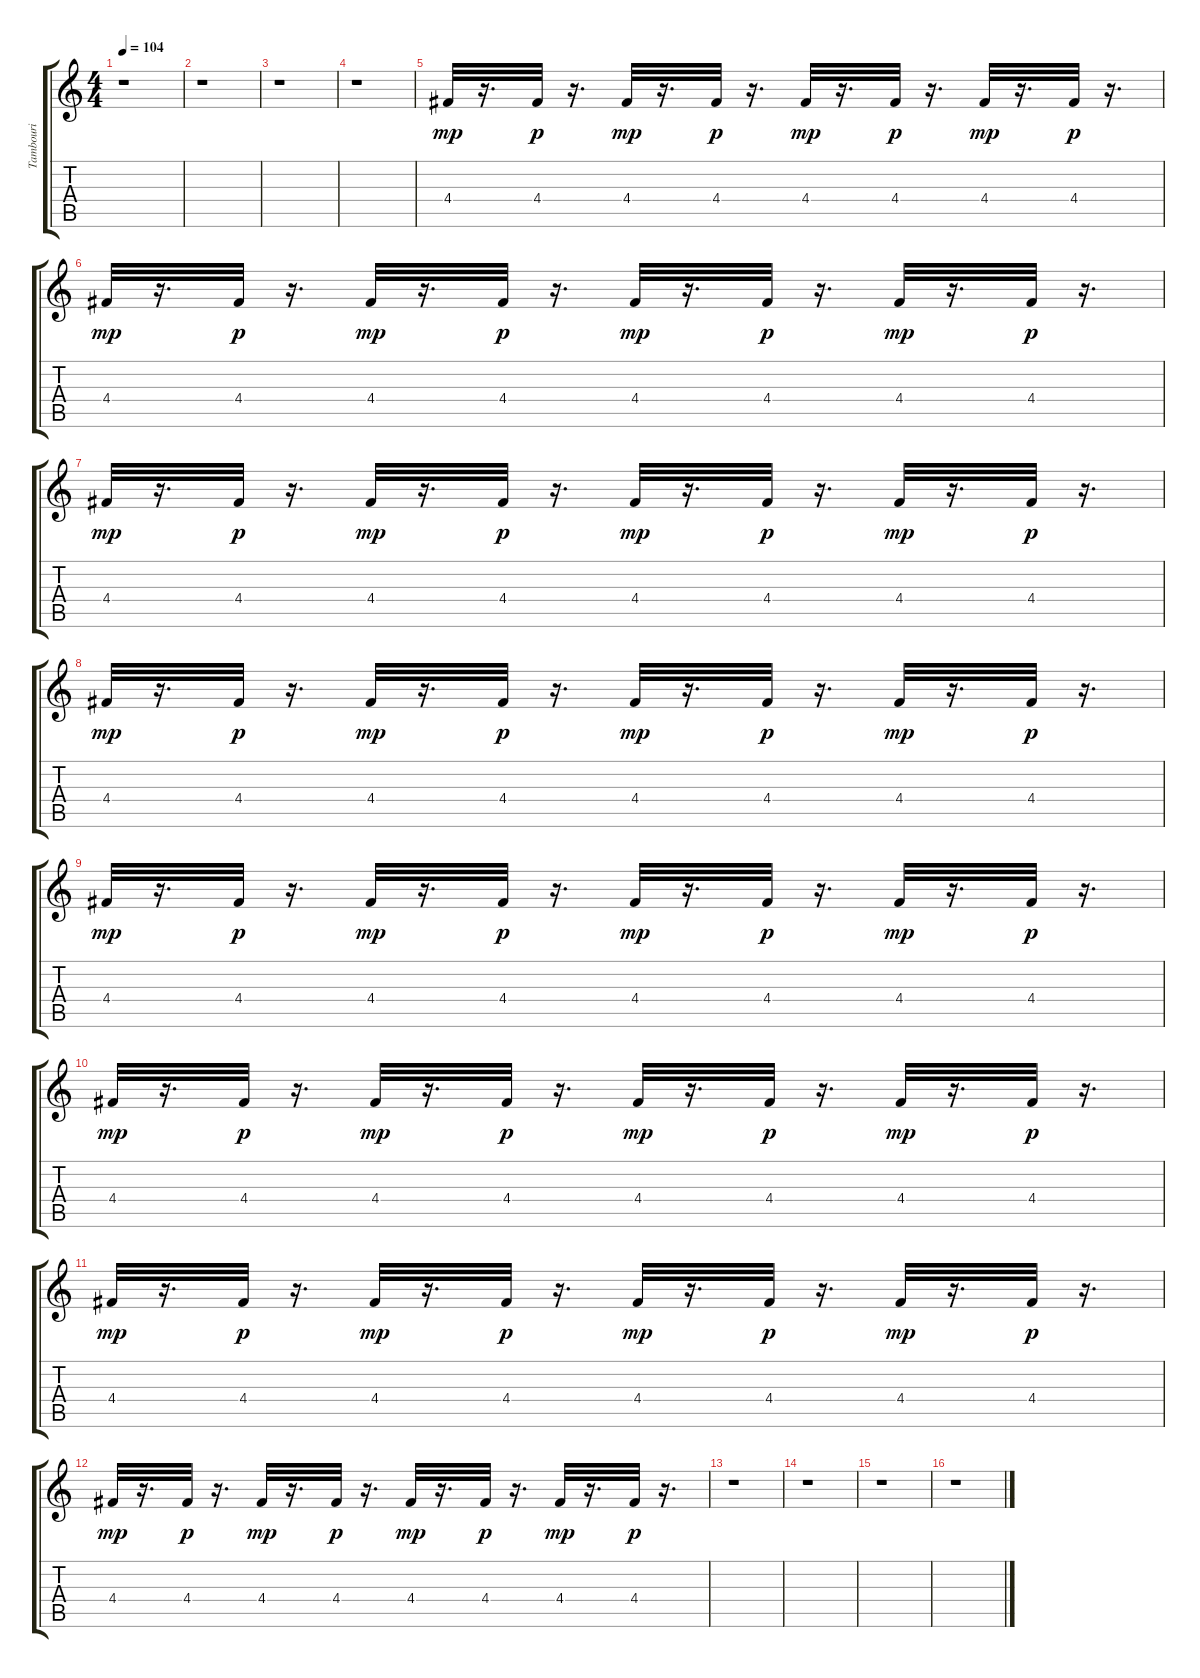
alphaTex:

\track ("  Tambourine" "  Tambouri") {instrument acousticguitarsteel}
\staff {score tabs}
\tuning (E4 B3 G3 D3 A2 E2) {hide}
\ts (4 4)
\tempo 104
\clef g2
\ks c
r.1{dy p} |
r.1 |
r.1 |
r.1 |
4.4.32{dy mp} r.16{d} 4.4.32{dy p} r.16{d} 4.4.32{dy mp} r.16{d} 4.4.32{dy p} r.16{d} 4.4.32{dy mp} r.16{d} 4.4.32{dy p} r.16{d} 4.4.32{dy mp} r.16{d} 4.4.32{dy p} r.16{d} |
4.4.32{dy mp} r.16{d} 4.4.32{dy p} r.16{d} 4.4.32{dy mp} r.16{d} 4.4.32{dy p} r.16{d} 4.4.32{dy mp} r.16{d} 4.4.32{dy p} r.16{d} 4.4.32{dy mp} r.16{d} 4.4.32{dy p} r.16{d} |
4.4.32{dy mp} r.16{d} 4.4.32{dy p} r.16{d} 4.4.32{dy mp} r.16{d} 4.4.32{dy p} r.16{d} 4.4.32{dy mp} r.16{d} 4.4.32{dy p} r.16{d} 4.4.32{dy mp} r.16{d} 4.4.32{dy p} r.16{d} |
4.4.32{dy mp} r.16{d} 4.4.32{dy p} r.16{d} 4.4.32{dy mp} r.16{d} 4.4.32{dy p} r.16{d} 4.4.32{dy mp} r.16{d} 4.4.32{dy p} r.16{d} 4.4.32{dy mp} r.16{d} 4.4.32{dy p} r.16{d} |
4.4.32{dy mp} r.16{d} 4.4.32{dy p} r.16{d} 4.4.32{dy mp} r.16{d} 4.4.32{dy p} r.16{d} 4.4.32{dy mp} r.16{d} 4.4.32{dy p} r.16{d} 4.4.32{dy mp} r.16{d} 4.4.32{dy p} r.16{d} |
4.4.32{dy mp} r.16{d} 4.4.32{dy p} r.16{d} 4.4.32{dy mp} r.16{d} 4.4.32{dy p} r.16{d} 4.4.32{dy mp} r.16{d} 4.4.32{dy p} r.16{d} 4.4.32{dy mp} r.16{d} 4.4.32{dy p} r.16{d} |
4.4.32{dy mp} r.16{d} 4.4.32{dy p} r.16{d} 4.4.32{dy mp} r.16{d} 4.4.32{dy p} r.16{d} 4.4.32{dy mp} r.16{d} 4.4.32{dy p} r.16{d} 4.4.32{dy mp} r.16{d} 4.4.32{dy p} r.16{d} |
4.4.32{dy mp} r.16{d} 4.4.32{dy p} r.16{d} 4.4.32{dy mp} r.16{d} 4.4.32{dy p} r.16{d} 4.4.32{dy mp} r.16{d} 4.4.32{dy p} r.16{d} 4.4.32{dy mp} r.16{d} 4.4.32{dy p} r.16{d} |
r.1 |
r.1 |
r.1 |
r.1
